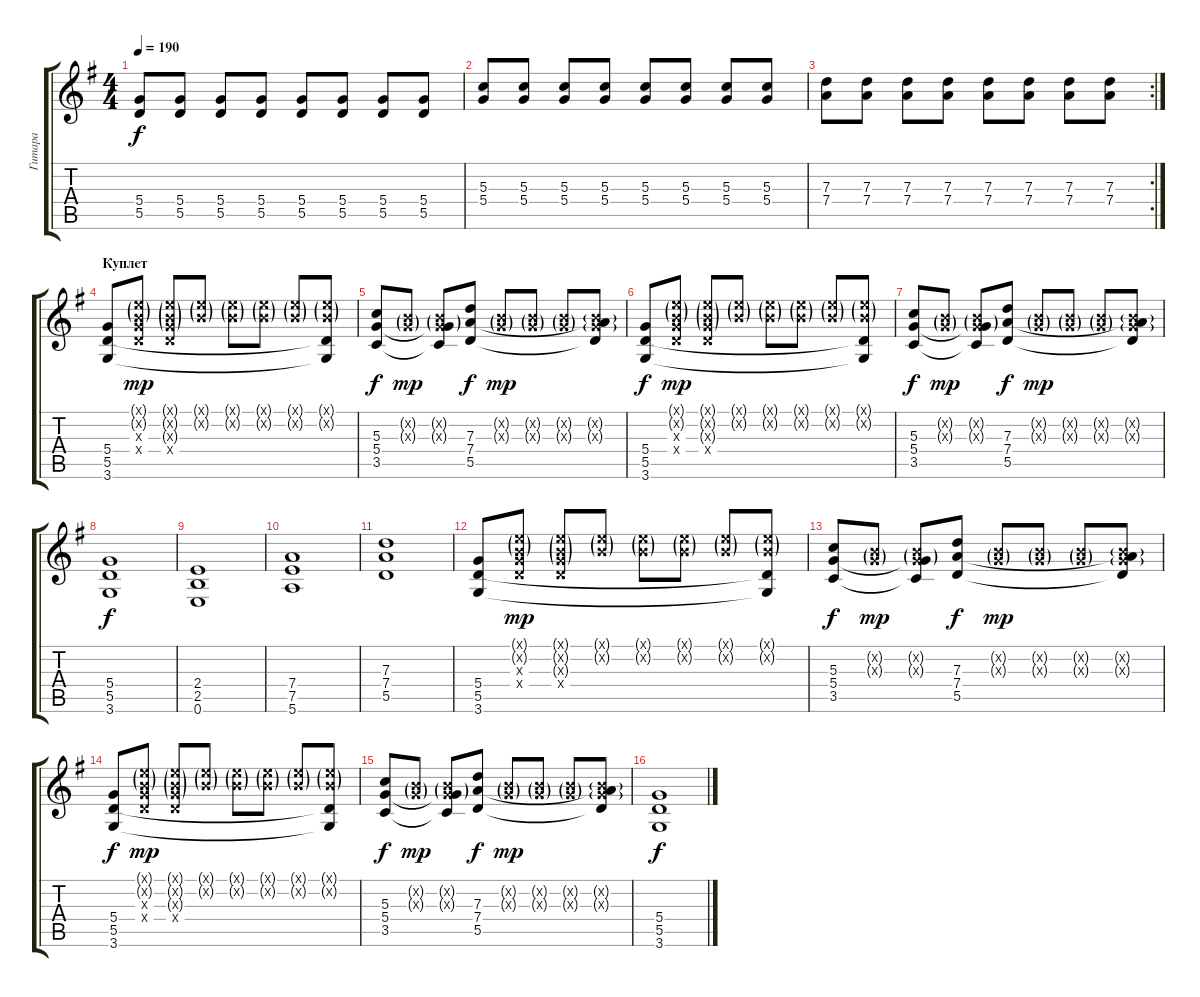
\track ("Гитара" "Гитара") {instrument overdrivenguitar}
\staff {score tabs}
\tuning (E4 B3 G3 D3 A2 E2) {hide}
\ts (4 4)
\tempo 190
\clef g2
\ks g
(5.4 5.5).8{dy f} (5.4 5.5).8 (5.4 5.5).8 (5.4 5.5).8 (5.4 5.5).8 (5.4 5.5).8 (5.4 5.5).8 (5.4 5.5).8 |
(5.3 5.4).8 (5.3 5.4).8 (5.3 5.4).8 (5.3 5.4).8 (5.3 5.4).8 (5.3 5.4).8 (5.3 5.4).8 (5.3 5.4).8 |
\rc 2
(7.3 7.4).8 (7.3 7.4).8 (7.3 7.4).8 (7.3 7.4).8 (7.3 7.4).8 (7.3 7.4).8 (7.3 7.4).8 (7.3 7.4).8 |
\section ("" "Куплет")
(5.4 5.5 3.6).8 (0.1{g x} 0.2{g x} 0.3{x} 0.4{x}).8{dy mp} (0.1{g x} 0.2{g x} 0.3{g x} 0.4{x}).8 (0.1{g x} 0.2{g x}).8 (0.1{g x} 0.2{g x}).8 (0.1{g x} 0.2{g x}).8 (0.1{g x} 0.2{g x}).8 (0.1{g x} 0.2{g x} 5.5{t} 3.6{t}).8 |
(5.3 5.4 3.5).8{dy f} (0.2{g x} 0.3{g x}).8{dy mp} (0.2{g x} 0.3{g x} 5.4{t} 3.5{t}).8 (7.3 7.4 5.5).8{dy f} (0.2{g x} 0.3{g x}).8{dy mp} (0.2{g x} 0.3{g x}).8 (0.2{g x} 0.3{g x}).8 (0.2{g x} 0.3{g x} 7.4{t} 5.5{t}).8 |
(5.4 5.5 3.6).8{dy f} (0.1{g x} 0.2{g x} 0.3{x} 0.4{x}).8{dy mp} (0.1{g x} 0.2{g x} 0.3{g x} 0.4{x}).8 (0.1{g x} 0.2{g x}).8 (0.1{g x} 0.2{g x}).8 (0.1{g x} 0.2{g x}).8 (0.1{g x} 0.2{g x}).8 (0.1{g x} 0.2{g x} 5.5{t} 3.6{t}).8 |
(5.3 5.4 3.5).8{dy f} (0.2{g x} 0.3{g x}).8{dy mp} (0.2{g x} 0.3{g x} 5.4{t} 3.5{t}).8 (7.3 7.4 5.5).8{dy f} (0.2{g x} 0.3{g x}).8{dy mp} (0.2{g x} 0.3{g x}).8 (0.2{g x} 0.3{g x}).8 (0.2{g x} 0.3{g x} 7.4{t} 5.5{t}).8 |
(5.4 5.5 3.6).1{dy f} |
(2.4 2.5 0.6).1 |
(7.4 7.5 5.6).1 |
(7.3 7.4 5.5).1 |
(5.4 5.5 3.6).8 (0.1{g x} 0.2{g x} 0.3{x} 0.4{x}).8{dy mp} (0.1{g x} 0.2{g x} 0.3{g x} 0.4{x}).8 (0.1{g x} 0.2{g x}).8 (0.1{g x} 0.2{g x}).8 (0.1{g x} 0.2{g x}).8 (0.1{g x} 0.2{g x}).8 (0.1{g x} 0.2{g x} 5.5{t} 3.6{t}).8 |
(5.3 5.4 3.5).8{dy f} (0.2{g x} 0.3{g x}).8{dy mp} (0.2{g x} 0.3{g x} 5.4{t} 3.5{t}).8 (7.3 7.4 5.5).8{dy f} (0.2{g x} 0.3{g x}).8{dy mp} (0.2{g x} 0.3{g x}).8 (0.2{g x} 0.3{g x}).8 (0.2{g x} 0.3{g x} 7.4{t} 5.5{t}).8 |
(5.4 5.5 3.6).8{dy f} (0.1{g x} 0.2{g x} 0.3{x} 0.4{x}).8{dy mp} (0.1{g x} 0.2{g x} 0.3{g x} 0.4{x}).8 (0.1{g x} 0.2{g x}).8 (0.1{g x} 0.2{g x}).8 (0.1{g x} 0.2{g x}).8 (0.1{g x} 0.2{g x}).8 (0.1{g x} 0.2{g x} 5.5{t} 3.6{t}).8 |
(5.3 5.4 3.5).8{dy f} (0.2{g x} 0.3{g x}).8{dy mp} (0.2{g x} 0.3{g x} 5.4{t} 3.5{t}).8 (7.3 7.4 5.5).8{dy f} (0.2{g x} 0.3{g x}).8{dy mp} (0.2{g x} 0.3{g x}).8 (0.2{g x} 0.3{g x}).8 (0.2{g x} 0.3{g x} 7.4{t} 5.5{t}).8 |
(5.4 5.5 3.6).1{dy f}
